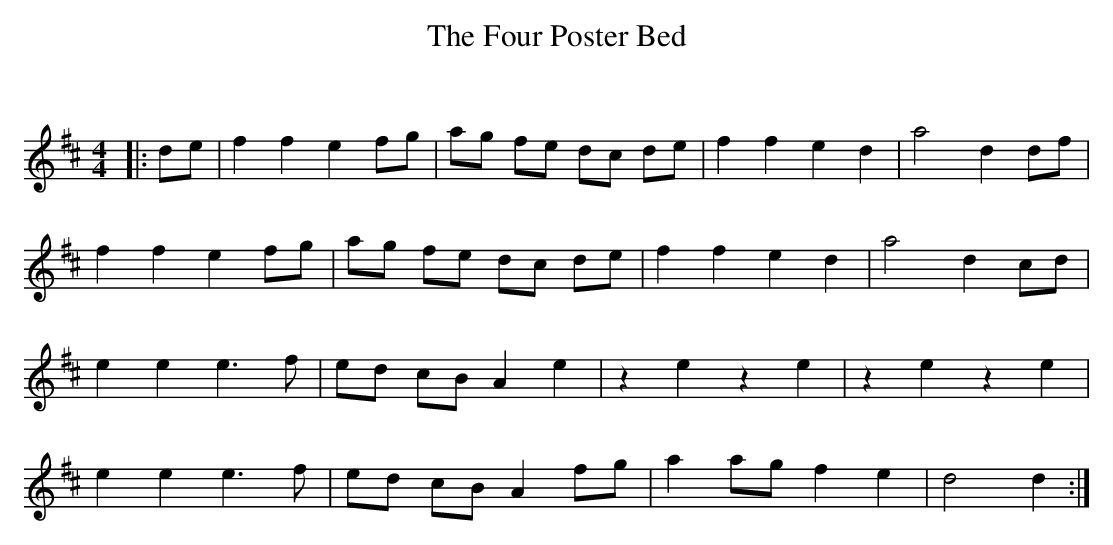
X:1
T: The Four Poster Bed
C:
Q: 232
K:D
M:4/4
L:1/8
|:de|f2 f2 e2 fg|ag fe dc de|f2 f2 e2 d2|a4 d2 df|
f2 f2 e2 fg|ag fe dc de|f2 f2 e2 d2|a4 d2 cd|
e2 e2 e3f|ed cB A2 e2|z2 e2 z2 e2|z2 e2 z2 e2|
e2 e2 e3f|ed cB A2 fg|a2 ag f2 e2|d4 d2:|
